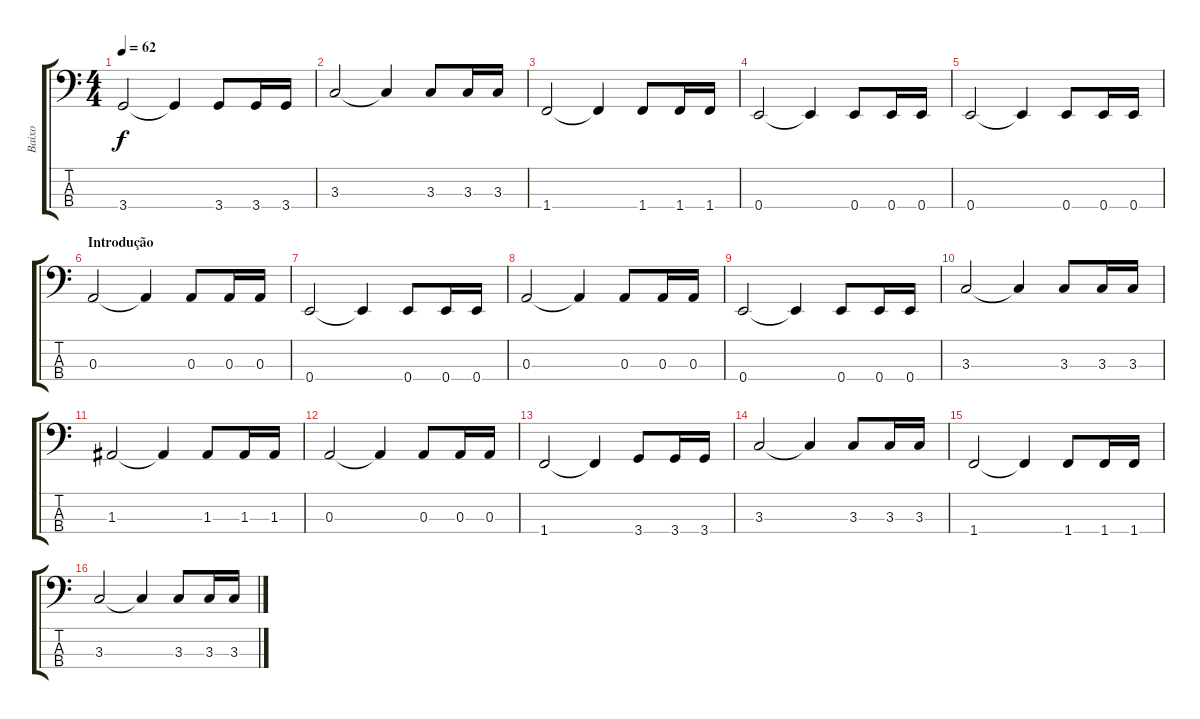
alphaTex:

\track ("Baixo" "Baixo") {instrument electricbassfinger}
\staff {score tabs}
\tuning (G2 D2 A1 E1) {hide}
\ts (4 4)
\tempo 62
\clef f4
\ks c
3.4.2{dy f} 3.4{t}.4 3.4.8 3.4.16 3.4.16 |
3.3.2 3.3{t}.4 3.3.8 3.3.16 3.3.16 |
1.4.2 1.4{t}.4 1.4.8 1.4.16 1.4.16 |
0.4.2 0.4{t}.4 0.4.8 0.4.16 0.4.16 |
0.4.2 0.4{t}.4 0.4.8 0.4.16 0.4.16 |
\section ("" "Introdução")
0.3.2 0.3{t}.4 0.3.8 0.3.16 0.3.16 |
0.4.2 0.4{t}.4 0.4.8 0.4.16 0.4.16 |
0.3.2 0.3{t}.4 0.3.8 0.3.16 0.3.16 |
0.4.2 0.4{t}.4 0.4.8 0.4.16 0.4.16 |
3.3.2 3.3{t}.4 3.3.8 3.3.16 3.3.16 |
1.3.2 1.3{t}.4 1.3.8 1.3.16 1.3.16 |
0.3.2 0.3{t}.4 0.3.8 0.3.16 0.3.16 |
1.4.2 1.4{t}.4 3.4.8 3.4.16 3.4.16 |
3.3.2 3.3{t}.4 3.3.8 3.3.16 3.3.16 |
1.4.2 1.4{t}.4 1.4.8 1.4.16 1.4.16 |
3.3.2 3.3{t}.4 3.3.8 3.3.16 3.3.16
